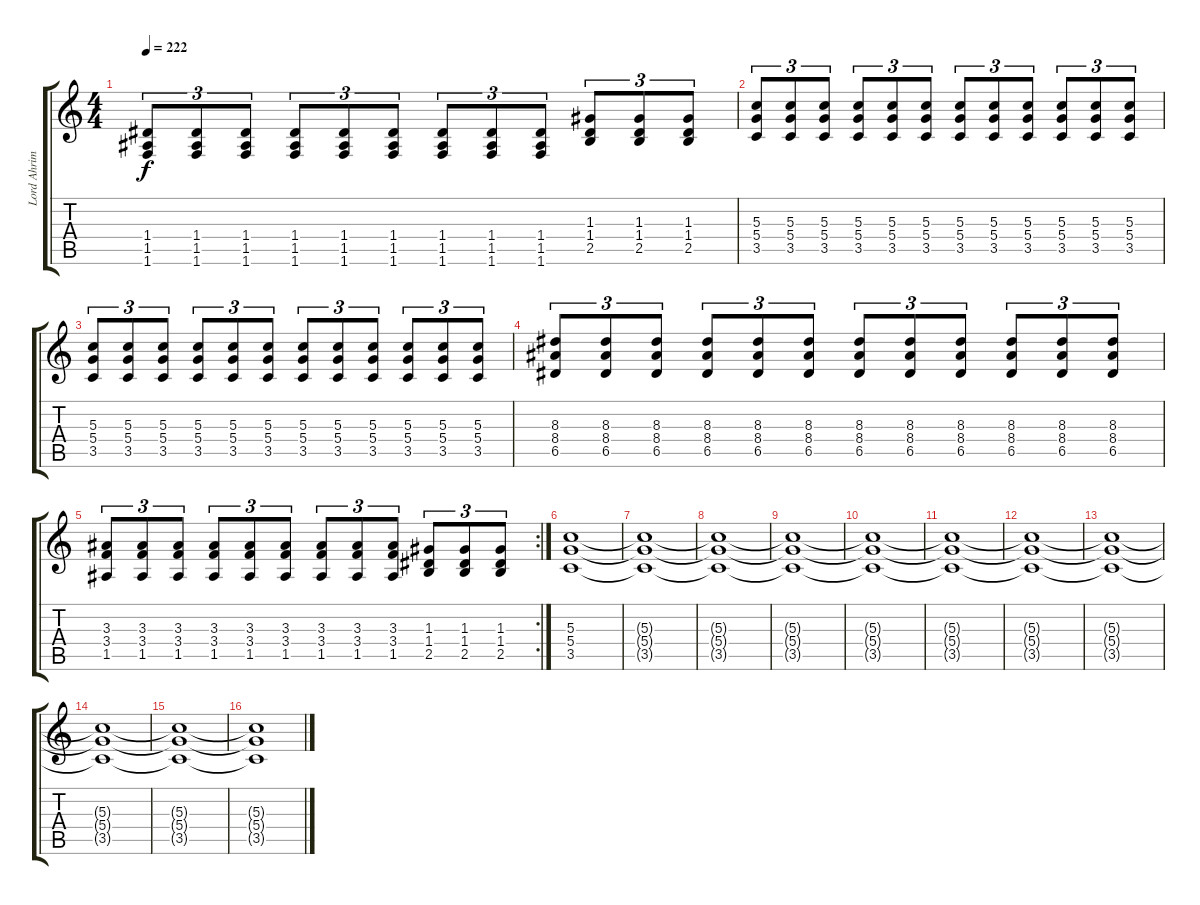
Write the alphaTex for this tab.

\track ("Lord Ahriman" "Lord Ahrim") {instrument distortionguitar}
\staff {score tabs}
\tuning (E4 B3 G3 D3 A2 E2) {hide}
\ts (4 4)
\tempo 222
\clef g2
\ks c
(1.4 1.5 1.6).8{tu (3 2) dy f} (1.4 1.5 1.6).8{tu (3 2)} (1.4 1.5 1.6).8{tu (3 2)} (1.4 1.5 1.6).8{tu (3 2)} (1.4 1.5 1.6).8{tu (3 2)} (1.4 1.5 1.6).8{tu (3 2)} (1.4 1.5 1.6).8{tu (3 2)} (1.4 1.5 1.6).8{tu (3 2)} (1.4 1.5 1.6).8{tu (3 2)} (1.3 1.4 2.5).8{tu (3 2)} (1.3 1.4 2.5).8{tu (3 2)} (1.3 1.4 2.5).8{tu (3 2)} |
(5.3 5.4 3.5).8{tu (3 2)} (5.3 5.4 3.5).8{tu (3 2)} (5.3 5.4 3.5).8{tu (3 2)} (5.3 5.4 3.5).8{tu (3 2)} (5.3 5.4 3.5).8{tu (3 2)} (5.3 5.4 3.5).8{tu (3 2)} (5.3 5.4 3.5).8{tu (3 2)} (5.3 5.4 3.5).8{tu (3 2)} (5.3 5.4 3.5).8{tu (3 2)} (5.3 5.4 3.5).8{tu (3 2)} (5.3 5.4 3.5).8{tu (3 2)} (5.3 5.4 3.5).8{tu (3 2)} |
(5.3 5.4 3.5).8{tu (3 2)} (5.3 5.4 3.5).8{tu (3 2)} (5.3 5.4 3.5).8{tu (3 2)} (5.3 5.4 3.5).8{tu (3 2)} (5.3 5.4 3.5).8{tu (3 2)} (5.3 5.4 3.5).8{tu (3 2)} (5.3 5.4 3.5).8{tu (3 2)} (5.3 5.4 3.5).8{tu (3 2)} (5.3 5.4 3.5).8{tu (3 2)} (5.3 5.4 3.5).8{tu (3 2)} (5.3 5.4 3.5).8{tu (3 2)} (5.3 5.4 3.5).8{tu (3 2)} |
(8.3 8.4 6.5).8{tu (3 2)} (8.3 8.4 6.5).8{tu (3 2)} (8.3 8.4 6.5).8{tu (3 2)} (8.3 8.4 6.5).8{tu (3 2)} (8.3 8.4 6.5).8{tu (3 2)} (8.3 8.4 6.5).8{tu (3 2)} (8.3 8.4 6.5).8{tu (3 2)} (8.3 8.4 6.5).8{tu (3 2)} (8.3 8.4 6.5).8{tu (3 2)} (8.3 8.4 6.5).8{tu (3 2)} (8.3 8.4 6.5).8{tu (3 2)} (8.3 8.4 6.5).8{tu (3 2)} |
\rc 2
(3.3 3.4 1.5).8{tu (3 2)} (3.3 3.4 1.5).8{tu (3 2)} (3.3 3.4 1.5).8{tu (3 2)} (3.3 3.4 1.5).8{tu (3 2)} (3.3 3.4 1.5).8{tu (3 2)} (3.3 3.4 1.5).8{tu (3 2)} (3.3 3.4 1.5).8{tu (3 2)} (3.3 3.4 1.5).8{tu (3 2)} (3.3 3.4 1.5).8{tu (3 2)} (1.3 1.4 2.5).8{tu (3 2)} (1.3 1.4 2.5).8{tu (3 2)} (1.3 1.4 2.5).8{tu (3 2)} |
(5.3 5.4 3.5).1 |
(5.3{t} 5.4{t} 3.5{t}).1 |
(5.3{t} 5.4{t} 3.5{t}).1 |
(5.3{t} 5.4{t} 3.5{t}).1 |
(5.3{t} 5.4{t} 3.5{t}).1{volume 15} |
(5.3{t} 5.4{t} 3.5{t}).1 |
(5.3{t} 5.4{t} 3.5{t}).1{volume 14} |
(5.3{t} 5.4{t} 3.5{t}).1 |
(5.3{t} 5.4{t} 3.5{t}).1{volume 13} |
(5.3{t} 5.4{t} 3.5{t}).1 |
(5.3{t} 5.4{t} 3.5{t}).1{volume 12}
